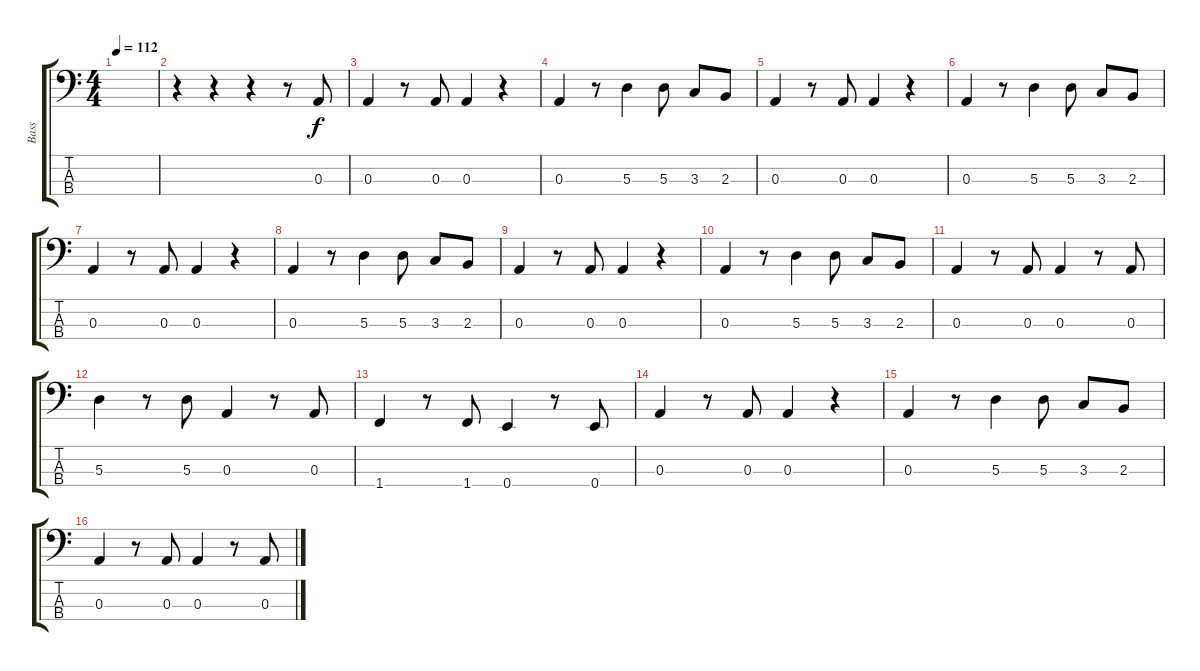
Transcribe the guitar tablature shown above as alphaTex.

\track ("Bass" "Bass") {instrument electricbassfinger}
\staff {score tabs}
\tuning (G2 D2 A1 E1) {hide}
\ts (4 4)
\tempo 112
\clef f4
\ks c
|
r.4 r.4 r.4 r.8 0.3.8 |
0.3.4 r.8 0.3.8 0.3.4 r.4 |
0.3.4 r.8 5.3.4 5.3.8 3.3.8 2.3.8 |
0.3.4 r.8 0.3.8 0.3.4 r.4 |
0.3.4 r.8 5.3.4 5.3.8 3.3.8 2.3.8 |
0.3.4 r.8 0.3.8 0.3.4 r.4 |
0.3.4 r.8 5.3.4 5.3.8 3.3.8 2.3.8 |
0.3.4 r.8 0.3.8 0.3.4 r.4 |
0.3.4 r.8 5.3.4 5.3.8 3.3.8 2.3.8 |
0.3.4 r.8 0.3.8 0.3.4 r.8 0.3.8 |
5.3.4 r.8 5.3.8 0.3.4 r.8 0.3.8 |
1.4.4 r.8 1.4.8 0.4.4 r.8 0.4.8 |
0.3.4 r.8 0.3.8 0.3.4 r.4 |
0.3.4 r.8 5.3.4 5.3.8 3.3.8 2.3.8 |
0.3.4 r.8 0.3.8 0.3.4 r.8 0.3.8
